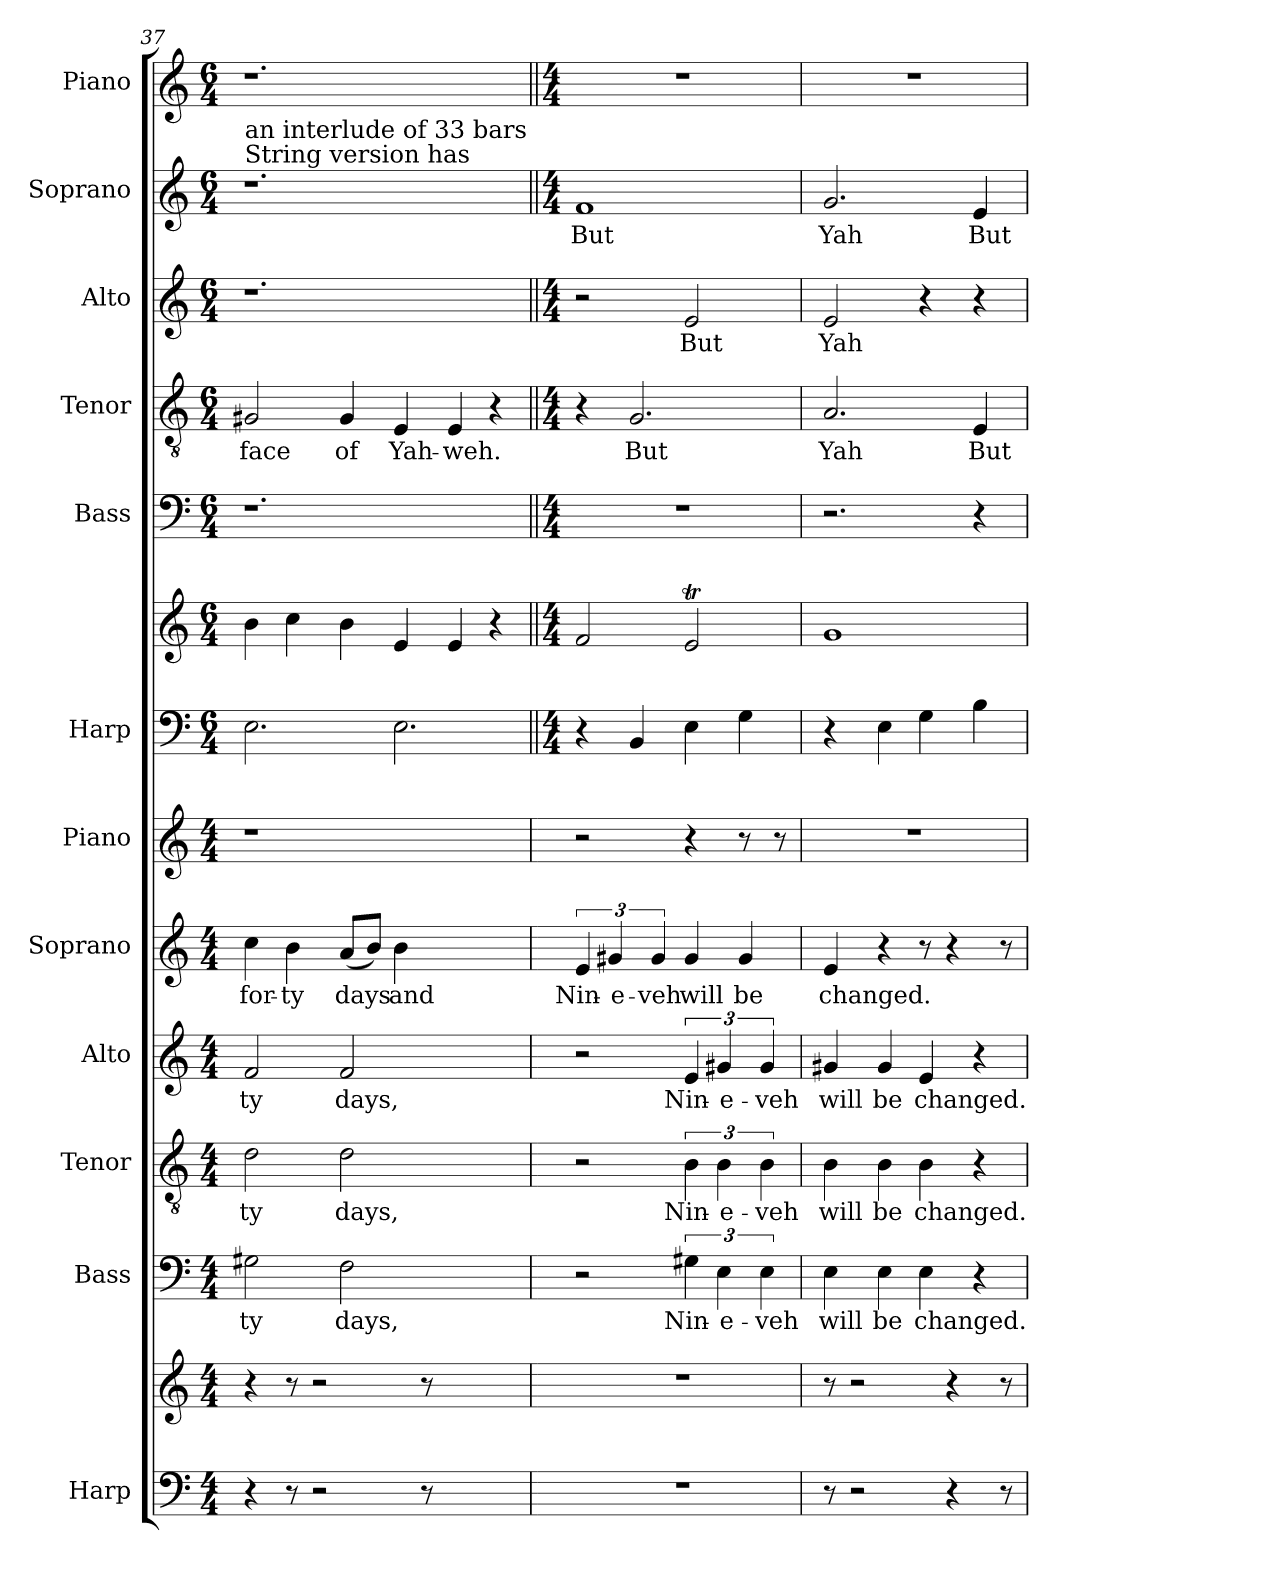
**kern	**kern	**kern	**text	**kern	**text	**kern	**text	**kern	**text	**kern	**kern	**kern	**kern	**kern	**text	**kern	**text	**kern	**text	**kern
*part12	*part12	*part11	*part11	*part10	*part10	*part9	*part9	*part8	*part8	*part7	*part6	*part6	*part5	*part4	*part4	*part3	*part3	*part2	*part2	*part1
*staff14	*staff13	*staff12	*staff12	*staff11	*staff11	*staff10	*staff10	*staff9	*staff9	*staff8	*staff7	*staff6	*staff5	*staff4	*staff4	*staff3	*staff3	*staff2	*staff2	*staff1
*I"Harp	*	*I"Bass	*	*I"Tenor	*	*I"Alto	*	*I"Soprano	*	*I"Piano	*I"Harp	*	*I"Bass	*I"Tenor	*	*I"Alto	*	*I"Soprano	*	*I"Piano
*I'Hrp.	*	*I'B.	*	*I'T.	*	*I'A.	*	*I'S.	*	*I'Pno	*I'Hrp.	*	*I'B.	*I'T.	*	*I'A.	*	*I'S.	*	*I'Pno
*clefF4	*clefG2	*clefF4	*	*clefGv2	*	*clefG2	*	*clefG2	*	*clefG2	*clefF4	*clefG2	*clefF4	*clefGv2	*	*clefG2	*	*clefG2	*	*clefG2
*k[]	*k[]	*k[]	*	*k[]	*	*k[]	*	*k[]	*	*k[]	*k[]	*k[]	*k[]	*k[]	*	*k[]	*	*k[]	*	*k[]
*M4/4	*M4/4	*M4/4	*	*M4/4	*	*M4/4	*	*M4/4	*	*M4/4	*M6/4	*M6/4	*M6/4	*M6/4	*	*M6/4	*	*M6/4	*	*M6/4
=37	=37	=37	=37	=37	=37	=37	=37	=37	=37	=37	=37	=37	=37	=37	=37	=37	=37	=37	=37	=37
!	!	!	!	!	!	!	!	!	!	!	!	!	!	!	!	!	!	!LO:TX:a:t=String version has	!	!
!	!	!	!	!	!	!	!	!	!	!	!	!	!	!	!	!	!	!LO:TX:a:t=an interlude of 33 bars	!	!
!	!	!	!LO:LY:b	!	!LO:LY:b	!	!LO:LY:b	!	!LO:LY:b	!	!	!	!	!	!LO:LY:b	!	!	!	!	!
4r	4r	2G#X\	-ty	2d\	-ty	2f/	-ty	4cc\	for-	1r	2.E\	4b\	1.r	2G#X/	face	1.r	.	1.r	.	1.r
!	!	!	!	!	!	!	!	!	!LO:LY:b	!	!	!	!	!	!	!	!	!	!	!
8r	8r	.	.	.	.	.	.	4b\	-ty	.	.	4cc\	.	.	.	.	.	.	.	.
2r	2r	.	.	.	.	.	.	.	.	.	.	.	.	.	.	.	.	.	.	.
!	!	!	!LO:LY:b	!	!LO:LY:b	!	!LO:LY:b	!	!LO:LY:b	!	!	!	!	!	!LO:LY:b	!	!	!	!	!
.	.	2F\	days,	2d\	days,	2f/	days,	(<8a/L	days	.	.	4b\	.	4G#/	of	.	.	.	.	.
.	.	.	.	.	.	.	.	8b/J)	.	.	.	.	.	.	.	.	.	.	.	.
!	!	!	!	!	!	!	!	!	!LO:LY:b	!	!	!	!	!	!LO:LY:b	!	!	!	!	!
.	.	.	.	.	.	.	.	4b\	and	.	2.E\	4e/	.	4E/	Yah-	.	.	.	.	.
8r	8r	.	.	.	.	.	.	.	.	.	.	.	.	.	.	.	.	.	.	.
!	!	!	!	!	!	!	!	!	!	!	!	!	!	!	!LO:LY:b	!	!	!	!	!
2ryy	2ryy	2ryy	.	2ryy	.	2ryy	.	2ryy	.	2ryy	.	4e/	.	4E/	-weh.	.	.	.	.	.
.	.	.	.	.	.	.	.	.	.	.	.	4r	.	4r	.	.	.	.	.	.
=38	=38	=38	=38||	=38	=38||	=38	=38||	=38	=38||	=38	=38||	=38||	=38||	=38||	=38||	=38||	=38||	=38||	=38||	=38||
*	*	*	*	*	*	*	*	*	*	*	*M4/4	*M4/4	*M4/4	*M4/4	*	*M4/4	*	*M4/4	*	*M4/4
*	*	*	*	*	*	*	*	*	*	*	*	*	*	*	*	*	*	*	*	*MM120
!	!	!	!	!	!	!	!	!	!LO:LY:b	!	!	!	!	!	!	!	!	!	!LO:LY:b	!
1r	1r	2r	.	2r	.	2r	.	6e/	Nin-	2r	4r	2f/	1r	4r	.	2r	.	1f	But	1r
!	!	!	!	!	!	!	!	!	!LO:LY:b	!	!	!	!	!	!	!	!	!	!	!
.	.	.	.	.	.	.	.	6g#X/	-e-	.	.	.	.	.	.	.	.	.	.	.
!	!	!	!	!	!	!	!	!	!	!	!	!	!	!	!LO:LY:b	!	!	!	!	!
.	.	.	.	.	.	.	.	.	.	.	4BB/	.	.	2.G/	But	.	.	.	.	.
!	!	!	!	!	!	!	!	!	!LO:LY:b	!	!	!	!	!	!	!	!	!	!	!
.	.	.	.	.	.	.	.	6g#/	-veh	.	.	.	.	.	.	.	.	.	.	.
!	!	!	!LO:LY:b	!	!LO:LY:b	!	!LO:LY:b	!	!LO:LY:b	!	!	!	!	!	!	!	!LO:LY:b	!	!	!
.	.	6G#X\	Nin-	6B\	Nin-	6e/	Nin-	4g#/	will	4r	4E\	2et/	.	.	.	2e/	But	.	.	.
!	!	!	!LO:LY:b	!	!LO:LY:b	!	!LO:LY:b	!	!	!	!	!	!	!	!	!	!	!	!	!
.	.	6E\	-e-	6B\	-e-	6g#X/	-e-	.	.	.	.	.	.	.	.	.	.	.	.	.
!	!	!	!	!	!	!	!	!	!LO:LY:b	!	!	!	!	!	!	!	!	!	!	!
.	.	.	.	.	.	.	.	4g#/	be	8r	4G\	.	.	.	.	.	.	.	.	.
!	!	!	!LO:LY:b	!	!LO:LY:b	!	!LO:LY:b	!	!	!	!	!	!	!	!	!	!	!	!	!
.	.	6E\	-veh	6B\	-veh	6g#/	-veh	.	.	.	.	.	.	.	.	.	.	.	.	.
.	.	.	.	.	.	.	.	.	.	8r	.	.	.	.	.	.	.	.	.	.
!!LO:LB:g=z
=39	=39	=39	=39	=39	=39	=39	=39	=39	=39	=39	=39	=39	=39	=39	=39	=39	=39	=39	=39	=39
!	!	!	!LO:LY:b	!	!LO:LY:b	!	!LO:LY:b	!	!LO:LY:b	!	!	!	!	!	!LO:LY:b	!	!LO:LY:b	!	!LO:LY:b	!
8r	8r	4E\	will	4B\	will	4g#X/	will	4e/	changed.	1r	4r	1g	2.r	2.A/	Yah	2e/	Yah	2.g/	Yah	1r
2r	2r	.	.	.	.	.	.	.	.	.	.	.	.	.	.	.	.	.	.	.
!	!	!	!LO:LY:b	!	!LO:LY:b	!	!LO:LY:b	!	!	!	!	!	!	!	!	!	!	!	!	!
.	.	4E\	be	4B\	be	4g#/	be	4r	.	.	4E\	.	.	.	.	.	.	.	.	.
!	!	!	!LO:LY:b	!	!LO:LY:b	!	!LO:LY:b	!	!	!	!	!	!	!	!	!	!	!	!	!
.	.	4E\	changed.	4B\	changed.	4e/	changed.	8r	.	.	4G\	.	.	.	.	4r	.	.	.	.
4r	4r	.	.	.	.	.	.	4r	.	.	.	.	.	.	.	.	.	.	.	.
!	!	!	!	!	!	!	!	!	!	!	!	!	!	!	!LO:LY:b	!	!	!	!LO:LY:b	!
.	.	4r	.	4r	.	4r	.	.	.	.	4B\	.	4r	4E/	But	4r	.	4e/	But	.
8r	8r	.	.	.	.	.	.	8r	.	.	.	.	.	.	.	.	.	.	.	.
=	=	=	=	=	=	=	=	=	=	=	=	=	=	=	=	=	=	=	=	=
*-	*-	*-	*-	*-	*-	*-	*-	*-	*-	*-	*-	*-	*-	*-	*-	*-	*-	*-	*-	*-
